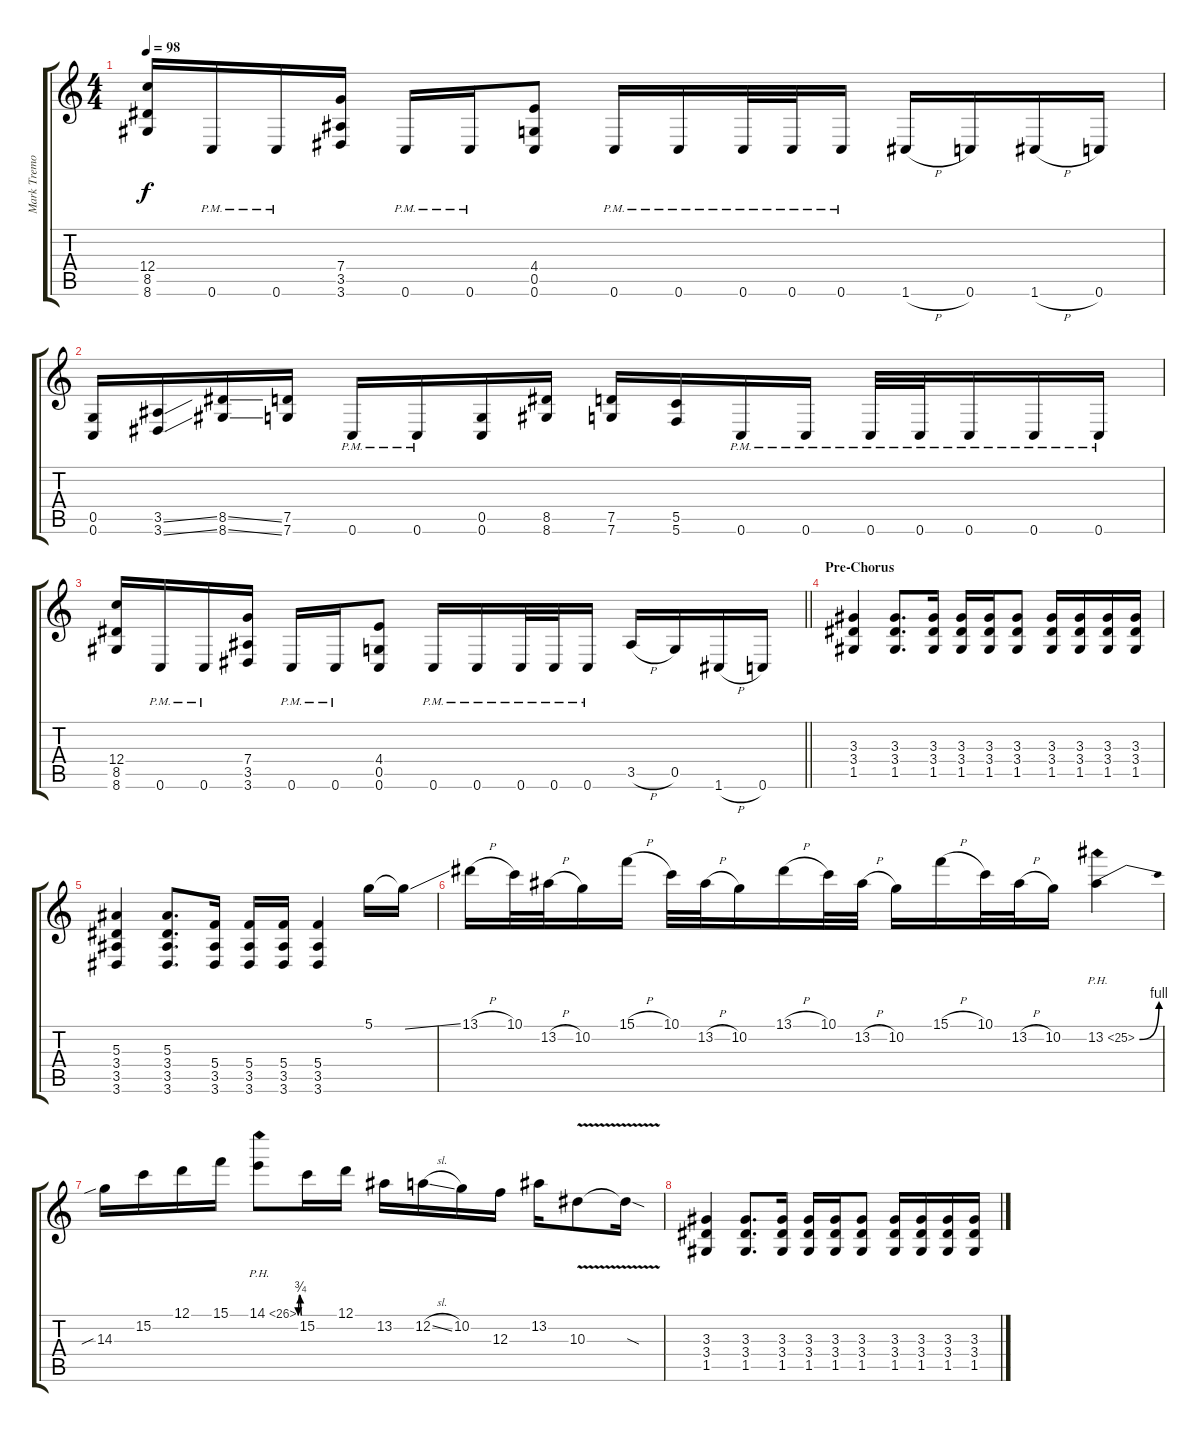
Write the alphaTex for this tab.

\track ("Mark Tremonti" "Mark Tremo") {instrument distortionguitar}
\staff {score tabs}
\tuning (D4 A3 F3 C3 G2 C2) {hide}
\ts (4 4)
\tempo 98
\clef g2
\ks c
(12.4 8.5 8.6).16{dy f} 0.6{pm}.16 0.6{pm}.16 (7.4 3.5 3.6).16 0.6{pm}.16 0.6{pm}.16 (4.4 0.5 0.6).8 0.6{pm}.16 0.6{pm}.16 0.6{pm}.32 0.6{pm}.32 0.6{pm}.16 1.6{h}.16 0.6.16 1.6{h}.16 0.6.16 |
(0.5 0.6).16 (3.5{ss} 3.6{ss}).16 (8.5{ss} 8.6{ss}).16 (7.5 7.6).16 0.6{pm}.16 0.6{pm}.16 (0.5 0.6).16 (8.5 8.6).16 (7.5 7.6).16 (5.5 5.6).16 0.6{pm}.16 0.6{pm}.16 0.6{pm}.32 0.6{pm}.32 0.6{pm}.16 0.6{pm}.16 0.6{pm}.16 |
\barLineRight lightlight
(12.4 8.5 8.6).16 0.6{pm}.16 0.6{pm}.16 (7.4 3.5 3.6).16 0.6{pm}.16 0.6{pm}.16 (4.4 0.5 0.6).8 0.6{pm}.16 0.6{pm}.16 0.6{pm}.32 0.6{pm}.32 0.6{pm}.16 3.5{h}.16 0.5.16 1.6{h}.16 0.6.16 |
\section ("" "Pre-Chorus")
(3.3 3.4 1.5).4 (3.3 3.4 1.5).8{d} (3.3 3.4 1.5).16 (3.3 3.4 1.5).16 (3.3 3.4 1.5).16 (3.3 3.4 1.5).8 (3.3 3.4 1.5).16 (3.3 3.4 1.5).16 (3.3 3.4 1.5).16 (3.3 3.4 1.5).16 |
(5.3 3.4 3.5 3.6).4 (5.3 3.4 3.5 3.6).8{d} (5.4 3.5 3.6).16 (5.4 3.5 3.6).16 (5.4 3.5 3.6).16 (5.4 3.5 3.6).4 5.1.16 5.1{ss t}.16 |
13.1{h}.16 10.1.32 13.2{h}.32 10.2.16 15.1{h}.16 10.1.32 13.2{h}.32 10.2.16 13.1{h}.16 10.1.32 13.2{h}.32 10.2.16 15.1{h}.16 10.1.32 13.2{h}.32 10.2.16 13.2{be (bend 0 0 60 4) ph 12}.4 |
14.3{sib}.16 15.2.16 12.1.16 15.1.16 14.1{be (custom 0 0 10 3 20 3 30 0 60 0) ph 12}.8 15.2.16 12.1.16 13.2.16 12.2{sl}.16 10.2.16 12.3.16 13.2.16 10.3{v}.8 10.3{sod t}.16 |
(3.3 3.4 1.5).4 (3.3 3.4 1.5).8{d} (3.3 3.4 1.5).16 (3.3 3.4 1.5).16 (3.3 3.4 1.5).16 (3.3 3.4 1.5).8 (3.3 3.4 1.5).16 (3.3 3.4 1.5).16 (3.3 3.4 1.5).16 (3.3 3.4 1.5).16
